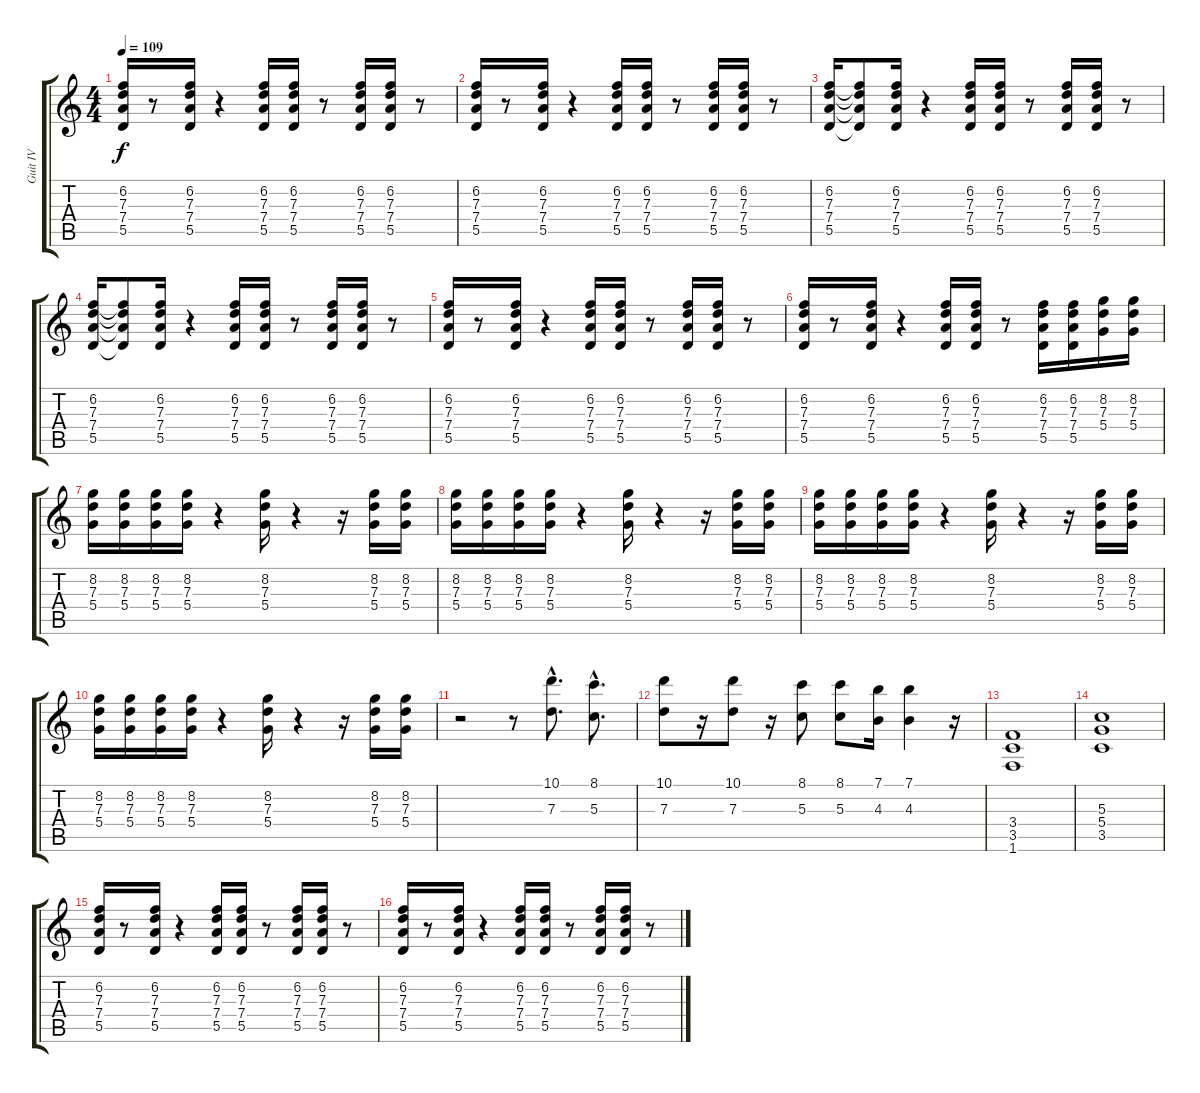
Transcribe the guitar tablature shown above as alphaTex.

\track ("Guit IV" "Guit IV") {instrument overdrivenguitar}
\staff {score tabs}
\tuning (E4 B3 G3 D3 A2 E2) {hide}
\ts (4 4)
\tempo 109
\clef g2
\ks c
(6.2 7.3 7.4 5.5).16{dy f} r.8 (6.2 7.3 7.4 5.5).16 r.4 (6.2 7.3 7.4 5.5).16 (6.2 7.3 7.4 5.5).16 r.8 (6.2 7.3 7.4 5.5).16 (6.2 7.3 7.4 5.5).16 r.8 |
(6.2 7.3 7.4 5.5).16 r.8 (6.2 7.3 7.4 5.5).16 r.4 (6.2 7.3 7.4 5.5).16 (6.2 7.3 7.4 5.5).16 r.8 (6.2 7.3 7.4 5.5).16 (6.2 7.3 7.4 5.5).16 r.8 |
(6.2 7.3 7.4 5.5).16 (6.2{t} 7.3{t} 7.4{t} 5.5{t}).8 (6.2 7.3 7.4 5.5).16 r.4 (6.2 7.3 7.4 5.5).16 (6.2 7.3 7.4 5.5).16 r.8 (6.2 7.3 7.4 5.5).16 (6.2 7.3 7.4 5.5).16 r.8 |
(6.2 7.3 7.4 5.5).16 (6.2{t} 7.3{t} 7.4{t} 5.5{t}).8 (6.2 7.3 7.4 5.5).16 r.4 (6.2 7.3 7.4 5.5).16 (6.2 7.3 7.4 5.5).16 r.8 (6.2 7.3 7.4 5.5).16 (6.2 7.3 7.4 5.5).16 r.8 |
(6.2 7.3 7.4 5.5).16 r.8 (6.2 7.3 7.4 5.5).16 r.4 (6.2 7.3 7.4 5.5).16 (6.2 7.3 7.4 5.5).16 r.8 (6.2 7.3 7.4 5.5).16 (6.2 7.3 7.4 5.5).16 r.8 |
(6.2 7.3 7.4 5.5).16 r.8 (6.2 7.3 7.4 5.5).16 r.4 (6.2 7.3 7.4 5.5).16 (6.2 7.3 7.4 5.5).16 r.8 (6.2 7.3 7.4 5.5).16 (6.2 7.3 7.4 5.5).16 (8.2 7.3 5.4).16 (8.2 7.3 5.4).16 |
(8.2 7.3 5.4).16 (8.2 7.3 5.4).16 (8.2 7.3 5.4).16 (8.2 7.3 5.4).16 r.4 (8.2 7.3 5.4).16 r.4 r.16 (8.2 7.3 5.4).16 (8.2 7.3 5.4).16 |
(8.2 7.3 5.4).16 (8.2 7.3 5.4).16 (8.2 7.3 5.4).16 (8.2 7.3 5.4).16 r.4 (8.2 7.3 5.4).16 r.4 r.16 (8.2 7.3 5.4).16 (8.2 7.3 5.4).16 |
(8.2 7.3 5.4).16 (8.2 7.3 5.4).16 (8.2 7.3 5.4).16 (8.2 7.3 5.4).16 r.4 (8.2 7.3 5.4).16 r.4 r.16 (8.2 7.3 5.4).16 (8.2 7.3 5.4).16 |
(8.2 7.3 5.4).16 (8.2 7.3 5.4).16 (8.2 7.3 5.4).16 (8.2 7.3 5.4).16 r.4 (8.2 7.3 5.4).16 r.4 r.16 (8.2 7.3 5.4).16 (8.2 7.3 5.4).16 |
r.2 r.8 (10.1{hac} 7.3{hac}).8{d} (8.1{hac} 5.3{hac}).8{d} |
(10.1 7.3).8 r.16 (10.1 7.3).8 r.16 (8.1 5.3).8 (8.1 5.3).8 (7.1 4.3).16 (7.1 4.3).4 r.16 |
(3.4 3.5 1.6).1 |
(5.3 5.4 3.5).1 |
(6.2 7.3 7.4 5.5).16 r.8 (6.2 7.3 7.4 5.5).16 r.4 (6.2 7.3 7.4 5.5).16 (6.2 7.3 7.4 5.5).16 r.8 (6.2 7.3 7.4 5.5).16 (6.2 7.3 7.4 5.5).16 r.8 |
(6.2 7.3 7.4 5.5).16 r.8 (6.2 7.3 7.4 5.5).16 r.4 (6.2 7.3 7.4 5.5).16 (6.2 7.3 7.4 5.5).16 r.8 (6.2 7.3 7.4 5.5).16 (6.2 7.3 7.4 5.5).16 r.8
